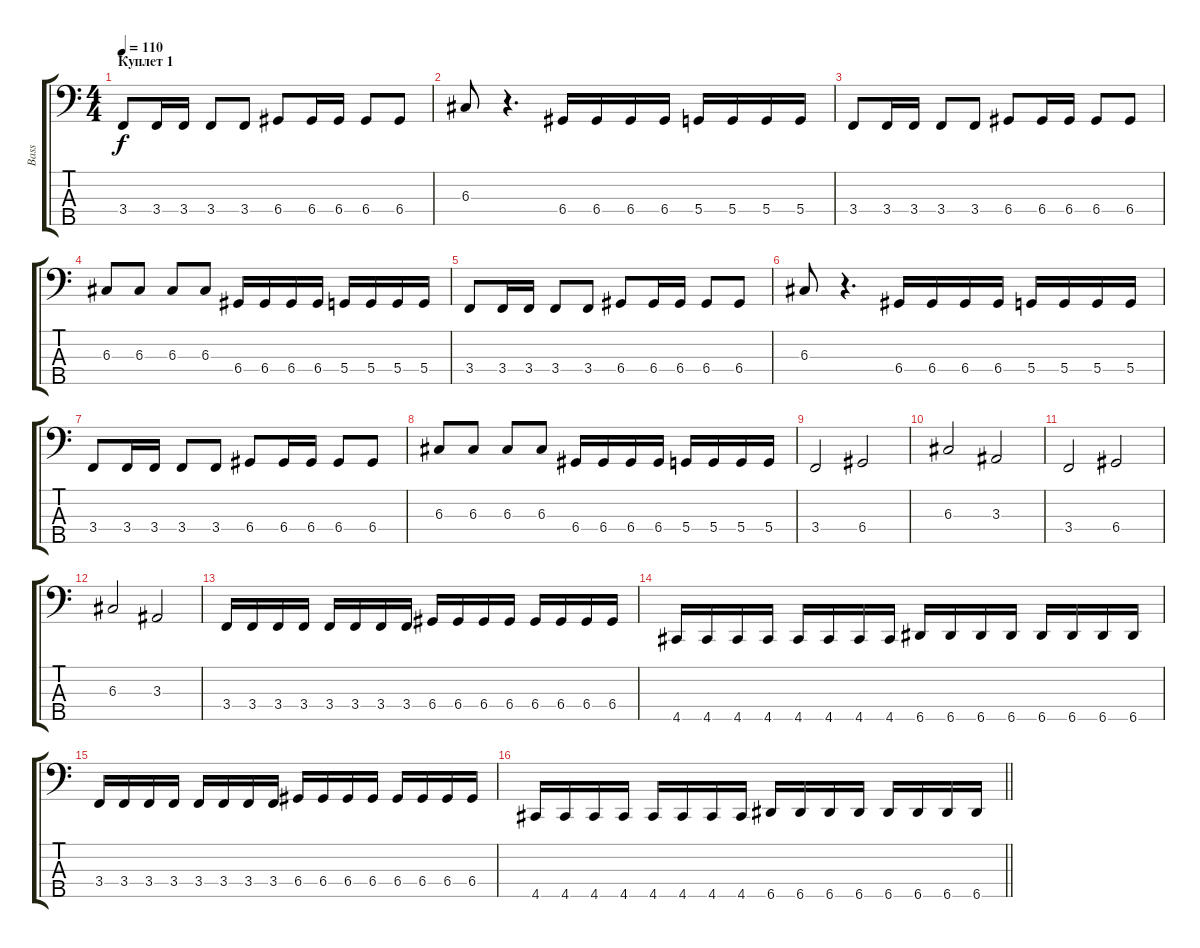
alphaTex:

\track ("Bass" "Bass") {instrument electricbasspick}
\staff {score tabs}
\tuning (F2 C2 G1 D1 A0) {hide}
\ts (4 4)
\section ("" "Куплет 1")
\tempo 110
\clef f4
\ks c
3.4.8{dy f} 3.4.16 3.4.16 3.4.8 3.4.8 6.4.8 6.4.16 6.4.16 6.4.8 6.4.8 |
6.3.8 r.4{d} 6.4.16 6.4.16 6.4.16 6.4.16 5.4.16 5.4.16 5.4.16 5.4.16 |
3.4.8 3.4.16 3.4.16 3.4.8 3.4.8 6.4.8 6.4.16 6.4.16 6.4.8 6.4.8 |
6.3.8 6.3.8 6.3.8 6.3.8 6.4.16 6.4.16 6.4.16 6.4.16 5.4.16 5.4.16 5.4.16 5.4.16 |
3.4.8 3.4.16 3.4.16 3.4.8 3.4.8 6.4.8 6.4.16 6.4.16 6.4.8 6.4.8 |
6.3.8 r.4{d} 6.4.16 6.4.16 6.4.16 6.4.16 5.4.16 5.4.16 5.4.16 5.4.16 |
3.4.8 3.4.16 3.4.16 3.4.8 3.4.8 6.4.8 6.4.16 6.4.16 6.4.8 6.4.8 |
6.3.8 6.3.8 6.3.8 6.3.8 6.4.16 6.4.16 6.4.16 6.4.16 5.4.16 5.4.16 5.4.16 5.4.16 |
3.4.2 6.4.2 |
6.3.2 3.3.2 |
3.4.2 6.4.2 |
6.3.2 3.3.2 |
3.4.16 3.4.16 3.4.16 3.4.16 3.4.16 3.4.16 3.4.16 3.4.16 6.4.16 6.4.16 6.4.16 6.4.16 6.4.16 6.4.16 6.4.16 6.4.16 |
4.5.16 4.5.16 4.5.16 4.5.16 4.5.16 4.5.16 4.5.16 4.5.16 6.5.16 6.5.16 6.5.16 6.5.16 6.5.16 6.5.16 6.5.16 6.5.16 |
3.4.16 3.4.16 3.4.16 3.4.16 3.4.16 3.4.16 3.4.16 3.4.16 6.4.16 6.4.16 6.4.16 6.4.16 6.4.16 6.4.16 6.4.16 6.4.16 |
\barLineRight lightlight
4.5.16 4.5.16 4.5.16 4.5.16 4.5.16 4.5.16 4.5.16 4.5.16 6.5.16 6.5.16 6.5.16 6.5.16 6.5.16 6.5.16 6.5.16 6.5.16
